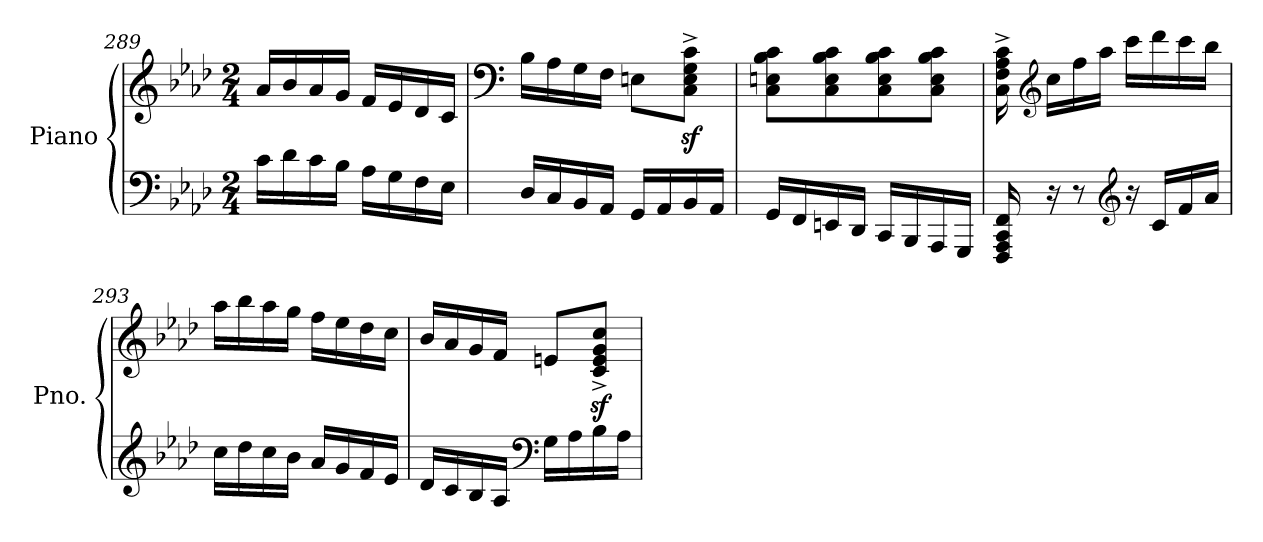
**kern	**kern
*part1	*part1
*staff2	*staff1
*I"Piano	*
*I'Pno.	*
!!LO:LB:g=z
*clefF4	*clefG2
*k[b-e-a-d-]	*k[b-e-a-d-]
*M2/4	*M2/4
=289	=289
16c\LL	16a-/LL
16d-\	16b-/
16c\	16a-/
16B-\JJ	16g/JJ
16A-\LL	16f/LL
16G\	16e-/
16F\	16d-/
16E-\JJ	16c/JJ
=290	=290
*	*clefF4
16D-/LL	16B-\LL
16C/	16A-\
16BB-/	16G\
16AA-/JJ	16F\JJ
16GG/LL	8En\L
16AA-/	.
16BB-/	8C\z<^ 8E\z<^ 8G\z<^ 8c\z<^J
16AA-/JJ	.
=291	=291
16GG/LL	8C\ 8En\ 8B-\ 8c\L
16FF/	.
16EEn/	8C\ 8E\ 8B-\ 8c\
16DD-/JJ	.
16CC/LL	8C\ 8E\ 8B-\ 8c\
16BBB-/	.
16AAA-/	8C\ 8E\ 8B-\ 8c\J
16GGG/JJ	.
=292	=292
16FFF/ 16AAA-/ 16CC/ 16FF/	16C\^ 16F\^ 16A-\^ 16c\^
*	*clefG2
16r	16cc\LL
8r	16ff\
.	16aa-\JJ
*clefG2	*
16r	16ccc\LL
16c/LL	16ddd-\
16f/	16ccc\
16a-/JJ	16bb-\JJ
!!LO:LB:g=z
=293	=293
16cc\LL	16aa-\LL
16dd-\	16bb-\
16cc\	16aa-\
16b-\JJ	16gg\JJ
16a-/LL	16ff\LL
16g/	16ee-\
16f/	16dd-\
16e-/JJ	16cc\JJ
!!LO:LB:g=z
=294	=294
16d-/LL	16b-/LL
16c/	16a-/
16B-/	16g/
16A-/JJ	16f/JJ
*clefF4	*
16G\LL	8en/L
16A-\	.
16B-\	8c/z<^ 8e/z<^ 8g/z<^ 8cc/z<^J
16A-\JJ	.
=	=
*-	*-
